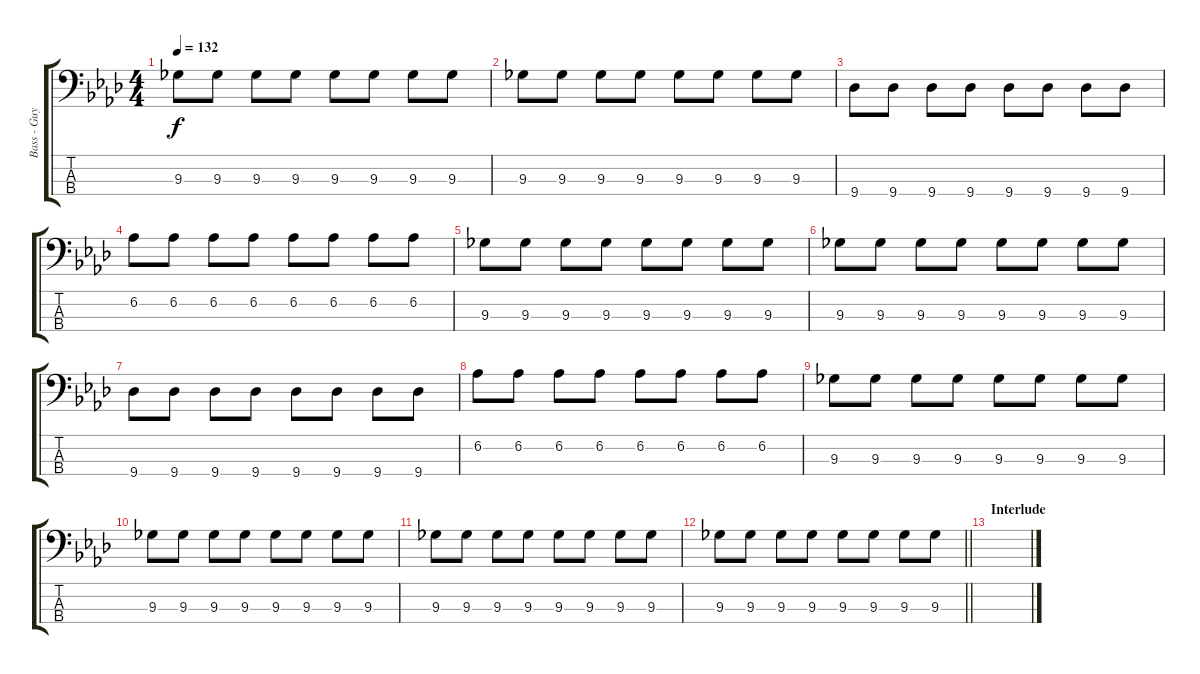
\track ("Bass - Guy" "Bass - Guy") {instrument electricbassfinger}
\staff {score tabs}
\tuning (G2 D2 A1 E1) {hide}
\ts (4 4)
\tempo 132
\clef f4
\ks ab
9.3.8{dy f} 9.3.8 9.3.8 9.3.8 9.3.8 9.3.8 9.3.8 9.3.8 |
9.3.8 9.3.8 9.3.8 9.3.8 9.3.8 9.3.8 9.3.8 9.3.8 |
9.4.8 9.4.8 9.4.8 9.4.8 9.4.8 9.4.8 9.4.8 9.4.8 |
6.2.8 6.2.8 6.2.8 6.2.8 6.2.8 6.2.8 6.2.8 6.2.8 |
9.3.8 9.3.8 9.3.8 9.3.8 9.3.8 9.3.8 9.3.8 9.3.8 |
9.3.8 9.3.8 9.3.8 9.3.8 9.3.8 9.3.8 9.3.8 9.3.8 |
9.4.8 9.4.8 9.4.8 9.4.8 9.4.8 9.4.8 9.4.8 9.4.8 |
6.2.8 6.2.8 6.2.8 6.2.8 6.2.8 6.2.8 6.2.8 6.2.8 |
9.3.8 9.3.8 9.3.8 9.3.8 9.3.8 9.3.8 9.3.8 9.3.8 |
9.3.8 9.3.8 9.3.8 9.3.8 9.3.8 9.3.8 9.3.8 9.3.8 |
9.3.8 9.3.8 9.3.8 9.3.8 9.3.8 9.3.8 9.3.8 9.3.8 |
\barLineRight lightlight
9.3.8 9.3.8 9.3.8 9.3.8 9.3.8 9.3.8 9.3.8 9.3.8 |
\section ("" "Interlude")
